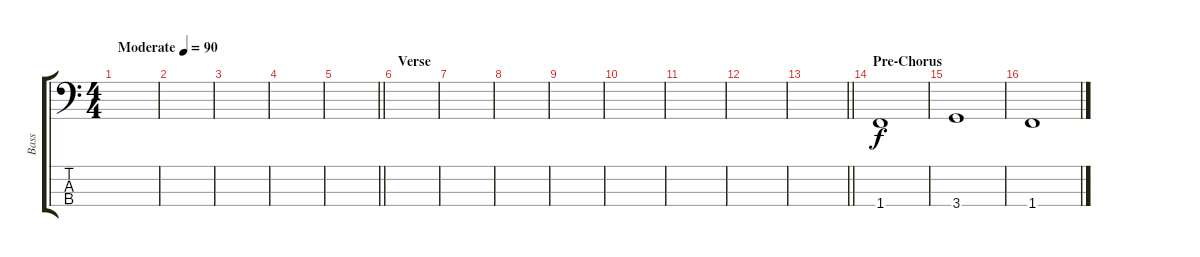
\track ("Bass" "Bass") {instrument electricbassfinger}
\staff {score tabs}
\tuning (G2 D2 A1 E1) {hide}
\ts (4 4)
\tempo (90 "Moderate")
\clef f4
\ks c
|
|
|
|
\barLineRight lightlight
|
\section ("" "Verse")
|
|
|
|
|
|
|
\barLineRight lightlight
|
\section ("" "Pre-Chorus")
1.4.1 |
3.4.1 |
1.4.1
